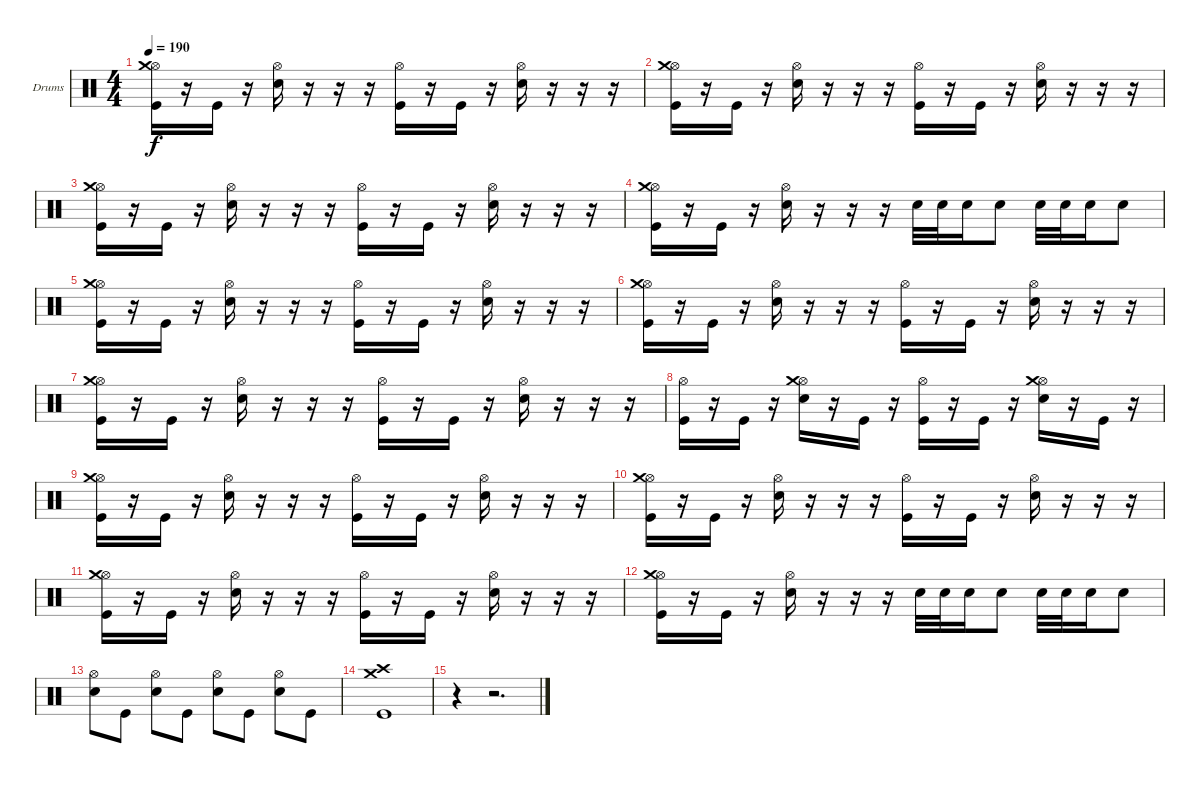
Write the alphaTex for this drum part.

\defaultSystemsLayout 4
\bracketExtendMode groupsimilarinstruments
\firstSystemTrackNameOrientation horizontal
\otherSystemsTrackNameOrientation horizontal
\track ("Drumkit" "Drums") {instrument percussion}
\staff {score}
\articulation defaults
\ts (4 4)
\tempo 190
\clef neutral
\scale
0.333333
\ks c
("Hi-Hat (open)" "Kick (hit)" "Crash medium (hit)").16{dy f} r.16 "Kick (hit)".16 r.16 ("Hi-Hat (open)" "Snare (hit) 2").16 r.16 r.16 r.16 ("Hi-Hat (open)" "Kick (hit)").16 r.16 "Kick (hit)".16 r.16 ("Hi-Hat (open)" "Snare (hit) 2").16 r.16 r.16 r.16 |
\scale
0.333333 ("Hi-Hat (open)" "Kick (hit)" "Crash medium (hit)").16 r.16 "Kick (hit)".16 r.16 ("Hi-Hat (open)" "Snare (hit) 2").16 r.16 r.16 r.16 ("Hi-Hat (open)" "Kick (hit)").16 r.16 "Kick (hit)".16 r.16 ("Hi-Hat (open)" "Snare (hit) 2").16 r.16 r.16 r.16 |
\scale
0.333333 ("Hi-Hat (open)" "Kick (hit)" "Crash medium (hit)").16 r.16 "Kick (hit)".16 r.16 ("Hi-Hat (open)" "Snare (hit) 2").16 r.16 r.16 r.16 ("Hi-Hat (open)" "Kick (hit)").16 r.16 "Kick (hit)".16 r.16 ("Hi-Hat (open)" "Snare (hit) 2").16 r.16 r.16 r.16 |
\scale
0.333333 ("Hi-Hat (open)" "Kick (hit)" "Crash medium (hit)").16 r.16 "Kick (hit)".16 r.16 ("Hi-Hat (open)" "Snare (hit) 2").16 r.16 r.16 r.16 "Snare (hit) 2".32 "Snare (hit) 2".32 "Snare (hit) 2".16 "Snare (hit) 2".8 "Snare (hit) 2".32 "Snare (hit) 2".32 "Snare (hit) 2".16 "Snare (hit) 2".8 |
\scale
0.333333 ("Hi-Hat (open)" "Kick (hit)" "Crash medium (hit)").16 r.16 "Kick (hit)".16 r.16 ("Hi-Hat (open)" "Snare (hit) 2").16 r.16 r.16 r.16 ("Hi-Hat (open)" "Kick (hit)").16 r.16 "Kick (hit)".16 r.16 ("Hi-Hat (open)" "Snare (hit) 2").16 r.16 r.16 r.16 |
\scale
0.333333 ("Hi-Hat (open)" "Kick (hit)" "Crash medium (hit)").16 r.16 "Kick (hit)".16 r.16 ("Hi-Hat (open)" "Snare (hit) 2").16 r.16 r.16 r.16 ("Hi-Hat (open)" "Kick (hit)").16 r.16 "Kick (hit)".16 r.16 ("Hi-Hat (open)" "Snare (hit) 2").16 r.16 r.16 r.16 |
\scale
0.333333 ("Hi-Hat (open)" "Kick (hit)" "Crash medium (hit)").16 r.16 "Kick (hit)".16 r.16 ("Hi-Hat (open)" "Snare (hit) 2").16 r.16 r.16 r.16 ("Hi-Hat (open)" "Kick (hit)").16 r.16 "Kick (hit)".16 r.16 ("Hi-Hat (open)" "Snare (hit) 2").16 r.16 r.16 r.16 |
\scale
0.333333 ("Hi-Hat (open)" "Kick (hit)").16 r.16 "Kick (hit)".16 r.16 ("Hi-Hat (open)" "Snare (hit) 2" "Crash medium (hit)").16 r.16 "Kick (hit)".16 r.16 ("Hi-Hat (open)" "Kick (hit)").16 r.16 "Kick (hit)".16 r.16 ("Hi-Hat (open)" "Snare (hit) 2" "Crash medium (hit)").16 r.16 "Kick (hit)".16 r.16 |
\scale
0.333333 ("Hi-Hat (open)" "Kick (hit)" "Crash medium (hit)").16 r.16 "Kick (hit)".16 r.16 ("Hi-Hat (open)" "Snare (hit) 2").16 r.16 r.16 r.16 ("Hi-Hat (open)" "Kick (hit)").16 r.16 "Kick (hit)".16 r.16 ("Hi-Hat (open)" "Snare (hit) 2").16 r.16 r.16 r.16 |
\scale
0.333333 ("Hi-Hat (open)" "Kick (hit)" "Crash medium (hit)").16 r.16 "Kick (hit)".16 r.16 ("Hi-Hat (open)" "Snare (hit) 2").16 r.16 r.16 r.16 ("Hi-Hat (open)" "Kick (hit)").16 r.16 "Kick (hit)".16 r.16 ("Hi-Hat (open)" "Snare (hit) 2").16 r.16 r.16 r.16 |
\scale
0.333333 ("Hi-Hat (open)" "Kick (hit)" "Crash medium (hit)").16 r.16 "Kick (hit)".16 r.16 ("Hi-Hat (open)" "Snare (hit) 2").16 r.16 r.16 r.16 ("Hi-Hat (open)" "Kick (hit)").16 r.16 "Kick (hit)".16 r.16 ("Hi-Hat (open)" "Snare (hit) 2").16 r.16 r.16 r.16 |
\scale
0.333333 ("Hi-Hat (open)" "Kick (hit)" "Crash medium (hit)").16 r.16 "Kick (hit)".16 r.16 ("Hi-Hat (open)" "Snare (hit) 2").16 r.16 r.16 r.16 "Snare (hit) 2".32 "Snare (hit) 2".32 "Snare (hit) 2".16 "Snare (hit) 2".8 "Snare (hit) 2".32 "Snare (hit) 2".32 "Snare (hit) 2".16 "Snare (hit) 2".8 |
\scale
0.333333 ("Snare (hit) 2" "Hi-Hat (open)").8 "Kick (hit)".8 ("Snare (hit) 2" "Hi-Hat (open)").8 "Kick (hit)".8 ("Snare (hit) 2" "Hi-Hat (open)").8 "Kick (hit)".8 ("Snare (hit) 2" "Hi-Hat (open)").8 "Kick (hit)".8 |
\scale
0.333333 ("Crash medium (hit)" "Kick (hit)" "Crash high (hit)").1 |
r.4 r.2{d}
